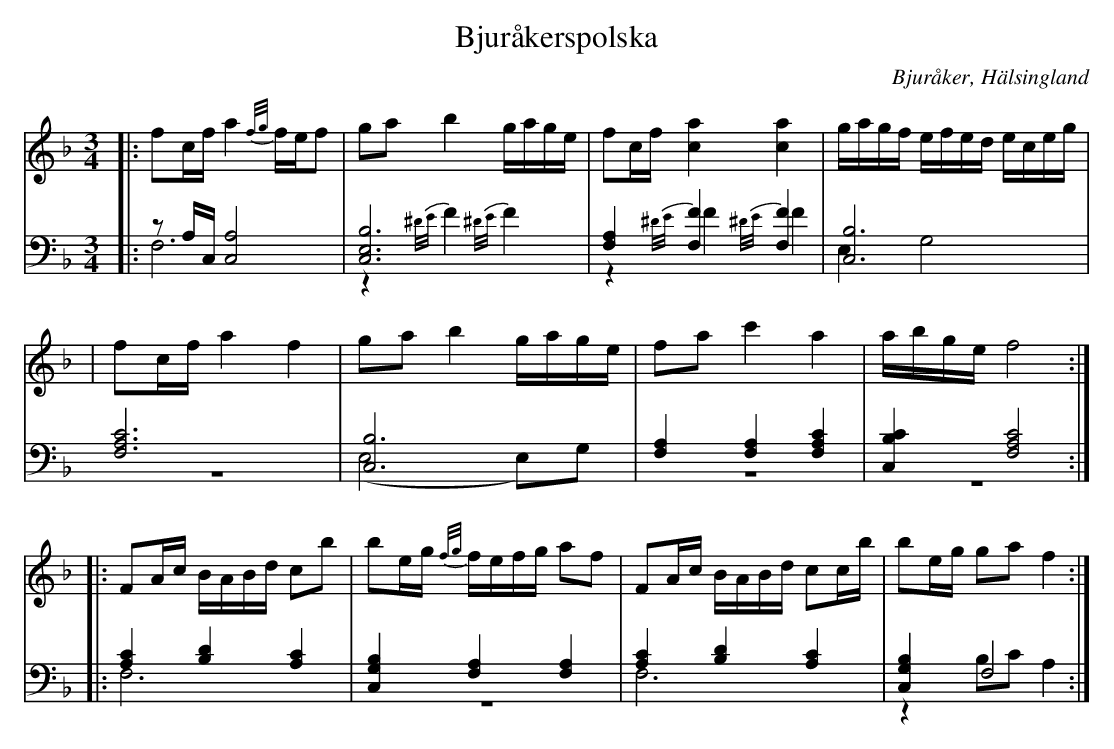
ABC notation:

X:1
T: Bjuråkerspolska
O: Bjuråker, Hälsingland
M: 3/4
L: 1/8
K: F
V:1
V:2
V:3 merge
V: 1
|:fc/f/ a2 {f/g/}f/e/f|ga b2 g/a/g/e/|fc/f/ [c2a2] [c2a2]|g/a/g/f/ e/f/e/d/ e/c/e/g/|
|fc/f/ a2 f2|ga b2 g/a/g/e/|fa c'2 a2| a/b/g/e/ f4:|
|:FA/c/ B/A/B/d/ cb|be/g/ {f/g/}f/e/f/g/ af|FA/c/ B/A/B/d/ cc/b/|be/g/ ga f2:|
V:2 clef=bass
|:zA,/C,/ [A,4C,4]|[C,6E,6B,6]|[F,2A,2] [F,2F2] [F,2F2]|[C,6B,6]|
[F,6A,6C6]|[C,6B,6]|[F,2A,2] [F,2A,2] [F,2A,2C2]|[C,2B,2C2] [F,4A,4C4]:|
 |:[A,2C2] [B,2D2] [A,2C2]|[C,2G,2B,2] [F,2A,2] [F,2A,2]|[A,2C2] [B,2D2] [A,2C2]|[C,2G,2B,2] F,4 :|
V:3 clef=bass
 |:F,6|z2 {^D/E/}F2{^D/E/}F2|z2 {^D/E/} F2{^D/E/}F2|E,2 G,4|
 |z6|(E,4 E,)G,|z6|z6:|
|:F,6|z6|F,6|z2 B,C A,2:|
